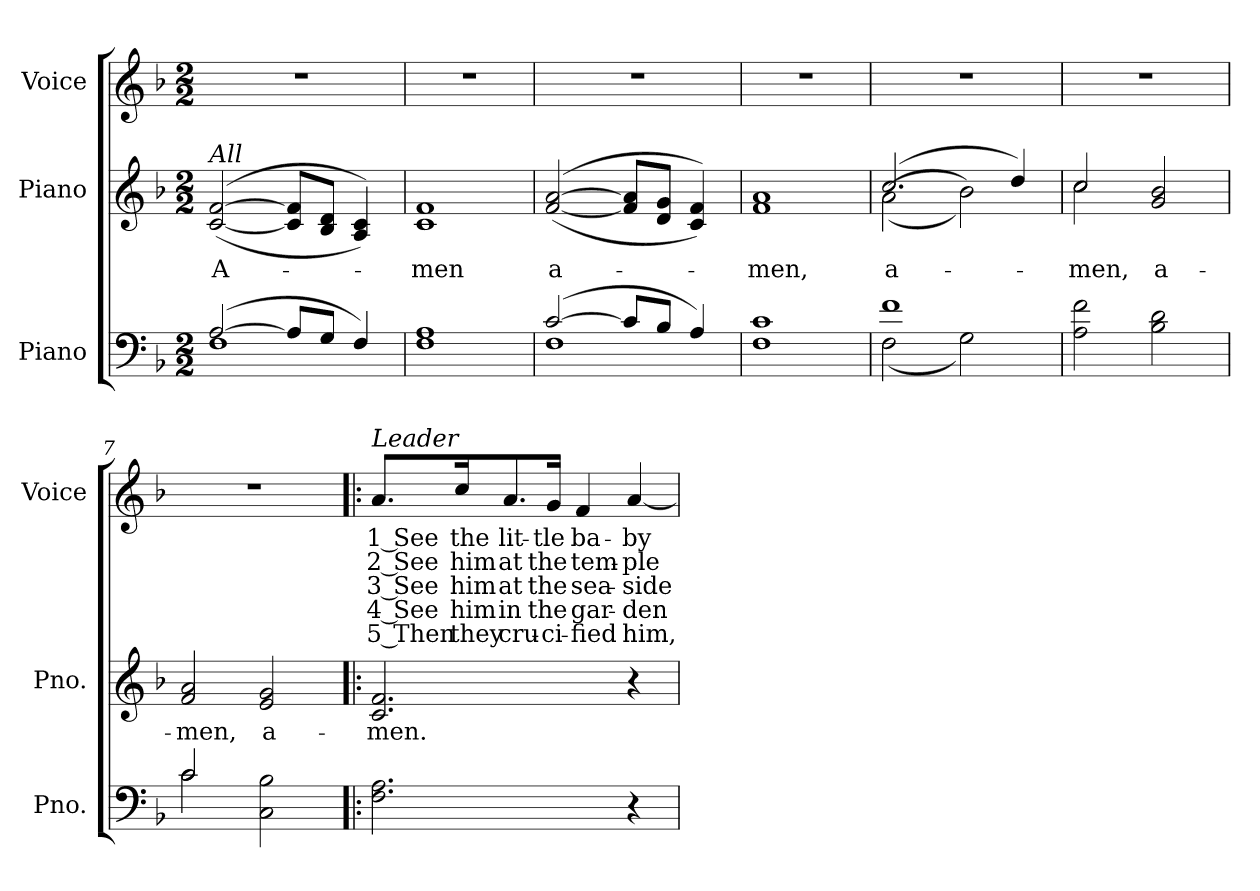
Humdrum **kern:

**kern	**kern	**text	**kern	**text	**text	**text	**text	**text
*part3	*part2	*part2	*part1	*part1	*part1	*part1	*part1	*part1
*staff3	*staff2	*staff2	*staff1	*staff1	*staff1	*staff1	*staff1	*staff1
*I"Piano	*I"Piano	*	*I"Voice	*	*	*	*	*
*I'Pno.	*I'Pno.	*	*I'Voice	*	*	*	*	*
!!LO:PB:g=z
*clefF4	*clefG2	*	*clefG2	*	*	*	*	*
*k[b-]	*k[b-]	*	*k[b-]	*	*	*	*	*
*F:	*F:	*	*F:	*	*	*	*	*
*M2/2	*M2/2	*	*M2/2	*	*	*	*	*
=1	=1	=1	=1	=1	=1	=1	=1	=1
*^	*	*	*	*	*	*	*	*
!	!	!LO:TX:a:i:t=All	!	!	!	!	!	!	!
!	!	!	!LO:LY:b:color=#000000	!	!	!	!	!	!
([2Ai/	1Fi	(([2ci/ [2fi	A-	1r	.	.	.	.	.
8Ai/L]	.	8ci]/ 8fi]/L	.	.	.	.	.	.	.
8Gi/J	.	8B-i/ 8di/J	.	.	.	.	.	.	.
4Fi/)	.	4Ai/ 4ci))	.	.	.	.	.	.	.
*v	*v	*	*	*	*	*	*	*	*
=2	=2	=2	=2	=2	=2	=2	=2	=2
!	!	!LO:LY:b:color=#000000	!	!	!	!	!	!
1Fi 1Ai	1ci 1fi	-men	1r	.	.	.	.	.
=3	=3	=3	=3	=3	=3	=3	=3	=3
*^	*	*	*	*	*	*	*	*
!	!	!	!LO:LY:b:color=#000000	!	!	!	!	!	!
([2ci/	1Fi	(([2fi/ [2ai	a-	1r	.	.	.	.	.
8ci/L]	.	8fi]/ 8ai]/L	.	.	.	.	.	.	.
8B-i/J	.	8di/ 8gi/J	.	.	.	.	.	.	.
4Ai/)	.	4ci/ 4fi))	.	.	.	.	.	.	.
*v	*v	*	*	*	*	*	*	*	*
=4	=4	=4	=4	=4	=4	=4	=4	=4
!	!	!LO:LY:b:color=#000000	!	!	!	!	!	!
1Fi 1ci	1fi 1ai	-men,	1r	.	.	.	.	.
=5	=5	=5	=5	=5	=5	=5	=5	=5
*^	*	*	*	*	*	*	*	*
!	!	!	!LO:LY:b:color=#000000	!	!	!	!	!	!
*	*	*^	*	*	*	*	*	*	*
1fi	(2Fi\	(2.cci/	((2ai\	a-	1r	.	.	.	.	.
.	2Gi\)	.	2b-i\))	.	.	.	.	.	.	.
.	.	4ddi/)	.	.	.	.	.	.	.	.
*v	*v	*	*	*	*	*	*	*	*	*
=6	=6	=6	=6	=6	=6	=6	=6	=6	=6
!	!	!	!LO:LY:b:color=#000000	!	!	!	!	!	!
2Ai\ 2fi	2cci/	2cci\	-men,	1r	.	.	.	.	.
!	!	!	!LO:LY:b:color=#000000	!	!	!	!	!	!
2B-i\ 2di	2gi/ 2b-i	2ryy	a-	.	.	.	.	.	.
*	*v	*v	*	*	*	*	*	*	*
=7	=7	=7	=7	=7	=7	=7	=7	=7
*^	*	*	*	*	*	*	*	*
*	*	*^	*	*	*	*	*	*	*
!	!	!	!	!LO:LY:b:color=#000000	!	!	!	!	!	!
*	*	*v	*v	*	*	*	*	*	*	*
2ci/	2ci\	2fi/ 2ai	-men,	1r	.	.	.	.	.
!	!	!	!LO:LY:b:color=#000000	!	!	!	!	!	!
2Ci\ 2B-i	2ryy	2ei/ 2gi	a-	.	.	.	.	.	.
*v	*v	*	*	*	*	*	*	*	*
!!LO:LB:g=z
=8!|:	=8!|:	=8!|:	=8!|:	=8!|:	=8!|:	=8!|:	=8!|:	=8!|:
*^	*	*	*	*	*	*	*	*
!	!	!	!LO:LY:b:color=#000000	!	!	!	!	!	!
*v	*v	*	*	*	*	*	*	*	*
*^	*	*	*	*	*	*	*	*
!	!	!	!	!LO:TX:a:i:t=Leader	!	!	!	!	!
!	!	!	!	!	!LO:LY:b:color=#000000	!LO:LY:b:color=#000000	!LO:LY:b:color=#000000	!LO:LY:b:color=#000000	!LO:LY:b:color=#000000
*v	*v	*	*	*	*	*	*	*	*
2.Fi\ 2.Ai	2.ci/ 2.fi	-men.	8.ai/L	1 See	2 See	3 See	4 See	5 Then
!	!	!	!	!LO:LY:b:color=#000000	!LO:LY:b:color=#000000	!LO:LY:b:color=#000000	!LO:LY:b:color=#000000	!LO:LY:b:color=#000000
.	.	.	16cci/K	the	him	him	him	they
!	!	!	!	!LO:LY:b:color=#000000	!LO:LY:b:color=#000000	!LO:LY:b:color=#000000	!LO:LY:b:color=#000000	!LO:LY:b:color=#000000
.	.	.	8.ai/	lit-	at	at	in	cru-
!	!	!	!	!LO:LY:b:color=#000000	!LO:LY:b:color=#000000	!LO:LY:b:color=#000000	!LO:LY:b:color=#000000	!LO:LY:b:color=#000000
.	.	.	16gi/Jk	-tle	the	-the	the	ci-
!	!	!	!	!LO:LY:b:color=#000000	!LO:LY:b:color=#000000	!LO:LY:b:color=#000000	!LO:LY:b:color=#000000	!LO:LY:b:color=#000000
.	.	.	4fi/	ba-	tem-	-sea-	-gar-	-fied
!	!	!	!	!LO:LY:b:color=#000000	!LO:LY:b:color=#000000	!LO:LY:b:color=#000000	!LO:LY:b:color=#000000	!LO:LY:b:color=#000000
4r	4r	.	[4ai/	-by	-ple	side	den	him,
=	=	=	=	=	=	=	=	=
*-	*-	*-	*-	*-	*-	*-	*-	*-
